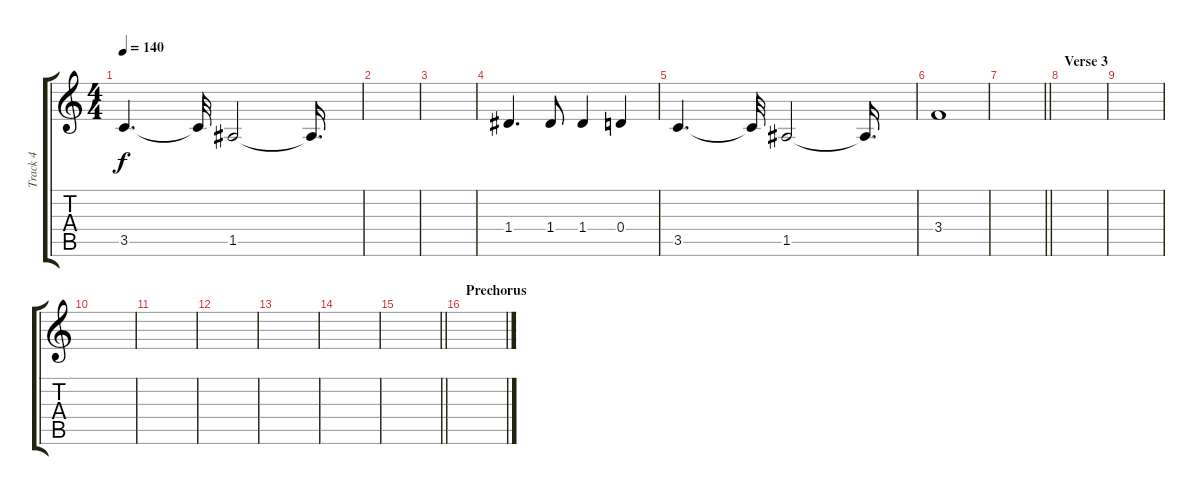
\track ("Track 4" "Track 4") {instrument electricguitarclean}
\staff {score tabs}
\tuning (E4 B3 G3 D3 A2 E2) {hide}
\ts (4 4)
\tempo 140
\clef g2
\ks c
3.5.4{d dy f} 3.5{t}.32 1.5.2 1.5{t}.16{d} |
|
|
1.4.4{d} 1.4.8 1.4.4 0.4.4 |
3.5.4{d} 3.5{t}.32 1.5.2 1.5{t}.16{d} |
3.4.1 |
\barLineRight lightlight
|
\section ("" "Verse 3")
|
|
|
|
|
|
|
\barLineRight lightlight
|
\section ("" "Prechorus")
